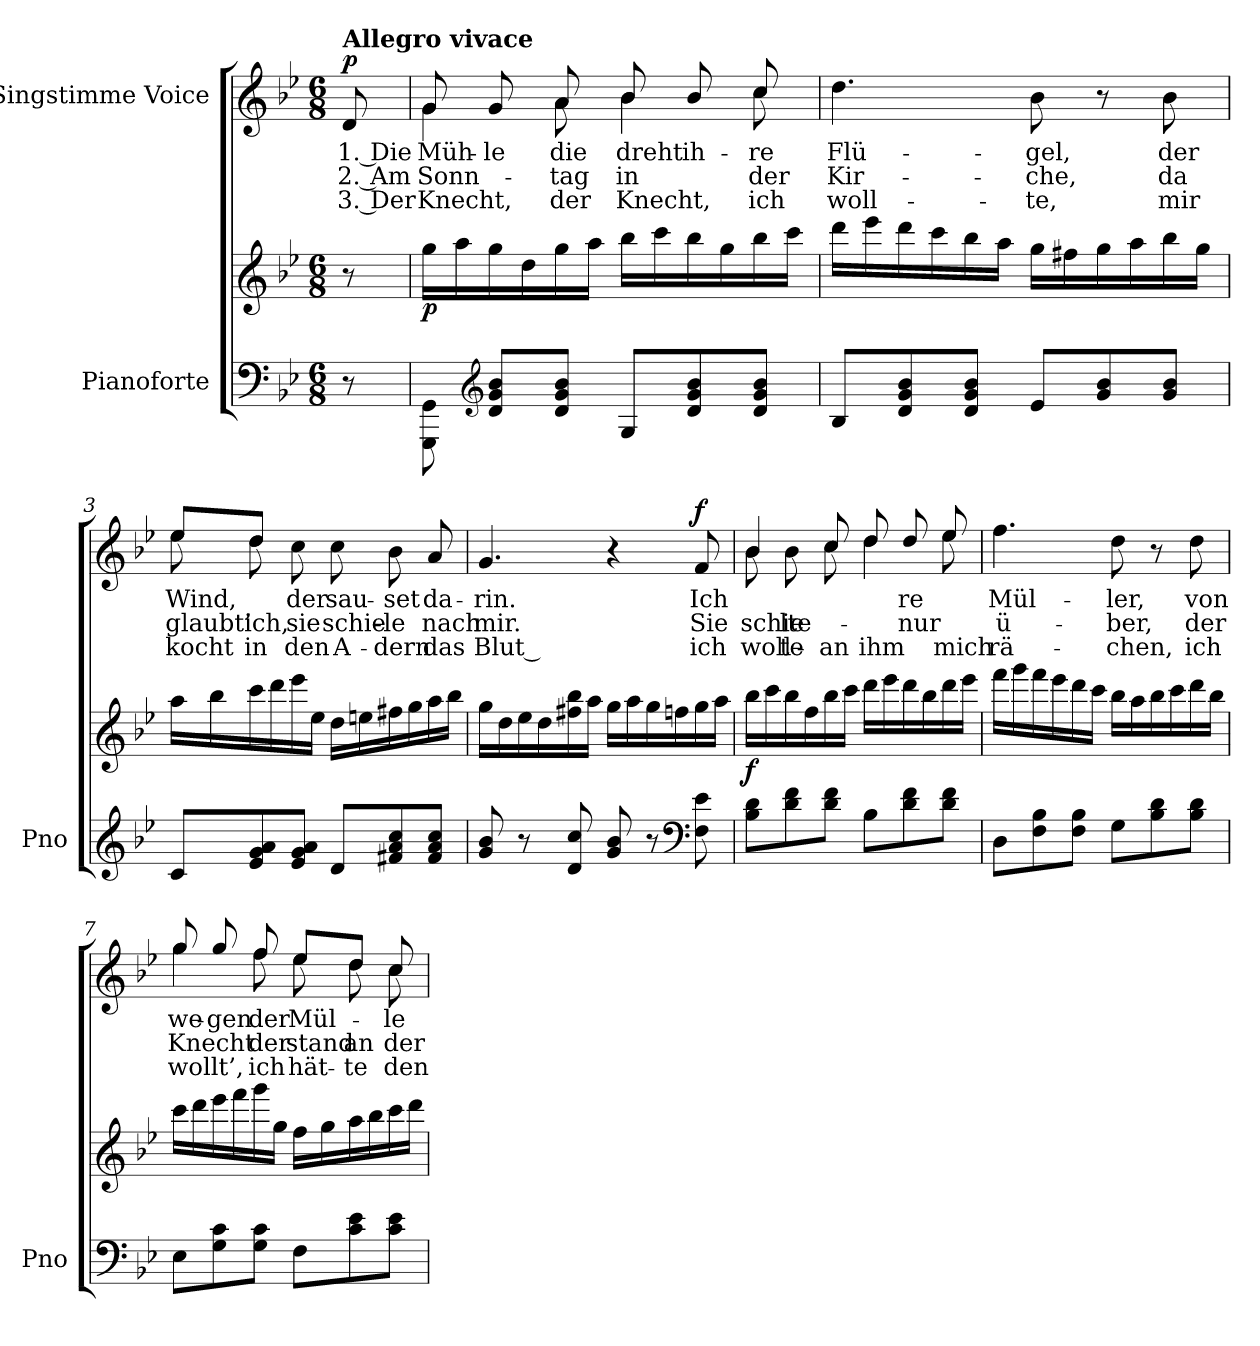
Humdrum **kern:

**kern	**kern	**dynam	**kern	**text	**text	**text	**dynam
*part2	*part2	*part2	*part1	*part1	*part1	*part1	*part1
*staff3	*staff2	*staff2/3	*staff1	*staff1	*staff1	*staff1	*staff1
*I"Pianoforte	*	*	*I"Singstimme Voice	*	*	*	*
*I'Pno	*	*	*	*	*	*	*
*clefF4	*clefG2	*	*clefG2	*	*	*	*
*k[b-e-]	*k[b-e-]	*	*k[b-e-]	*	*	*	*
*M6/8	*M6/8	*	*M6/8	*	*	*	*
=	=	=	=	=	=	=	=
!	!	!	!LO:TX:a:B:t=Allegro vivace	!	!	!	!
!	!	!	!	!LO:LY:b	!LO:LY:b	!LO:LY:b	!LO:DY:a
8r	8r	.	8d/	1. Die	2. Am	3. Der	p
=1	=1	=1	=1	=1	=1	=1	=1
!	!	!LO:DY:b	!	!LO:LY:b	!LO:LY:b	!LO:LY:b	!
*	*	*	*^	*	*	*	*
8GGG\ 8GG\	16gg\LL	p	8g/	4g\	Müh-	Sonn-	Knecht,	.
.	16aa\	.	.	.	.	.	.	.
*clefG2	*	*	*	*	*	*	*	*
!	!	!	!	!	!LO:LY:b	!	!	!
8d/ 8g/ 8b-/L	16gg\	.	8g/	.	-le	.	.	.
.	16dd\	.	.	.	.	.	.	.
!	!	!	!	!	!LO:LY:b	!LO:LY:b	!LO:LY:b	!
8d/ 8g/ 8b-/J	16gg\	.	8a/	8a\	die	-tag	der	.
.	16aa\JJ	.	.	.	.	.	.	.
!	!	!	!	!	!LO:LY:b	!LO:LY:b	!LO:LY:b	!
8G/L	16bb-\LL	.	8b-/	4b-\	dreht	in	Knecht,	.
.	16ccc\	.	.	.	.	.	.	.
!	!	!	!	!	!LO:LY:b	!	!	!
8d/ 8g/ 8b-/	16bb-\	.	8b-/	.	ih-	.	.	.
.	16gg\	.	.	.	.	.	.	.
!	!	!	!	!	!LO:LY:b	!LO:LY:b	!LO:LY:b	!
8d/ 8g/ 8b-/J	16bb-\	.	8cc/	8cc\	-re	der	ich	.
.	16ccc\JJ	.	.	.	.	.	.	.
*	*	*	*v	*v	*	*	*	*
=2	=2	=2	=2	=2	=2	=2	=2
!	!	!	!	!LO:LY:b	!LO:LY:b	!LO:LY:b	!
8B-/L	16ddd\LL	.	4.dd\	Flü-	Kir-	woll-	.
.	16eee-\	.	.	.	.	.	.
8d/ 8g/ 8b-/	16ddd\	.	.	.	.	.	.
.	16ccc\	.	.	.	.	.	.
8d/ 8g/ 8b-/J	16bb-\	.	.	.	.	.	.
.	16aa\JJ	.	.	.	.	.	.
!	!	!	!	!LO:LY:b	!LO:LY:b	!LO:LY:b	!
8e-/L	16gg\LL	.	8b-\	-gel,	-che,	-te,	.
.	16ff#X\	.	.	.	.	.	.
8g/ 8b-/	16gg\	.	8r	.	.	.	.
.	16aa\	.	.	.	.	.	.
!	!	!	!	!LO:LY:b	!LO:LY:b	!LO:LY:b	!
8g/ 8b-/J	16bb-\	.	8b-\	der	da	mir	.
.	16gg\JJ	.	.	.	.	.	.
!!LO:LB:g=z
=3	=3	=3	=3	=3	=3	=3	=3
!	!	!	!	!LO:LY:b	!LO:LY:b	!LO:LY:b	!
*	*	*	*^	*	*	*	*
8c/L	16aa\LL	.	8ee-/L	8ee-\	Wind,	glaubt’	kocht	.
.	16bb-\	.	.	.	.	.	.	.
!	!	!	!	!	!	!LO:LY:b	!LO:LY:b	!
8e-/ 8g/ 8a/	16ccc\	.	8dd/J	8dd\	.	ich,	in	.
.	16ddd\	.	.	.	.	.	.	.
!	!	!	!	!	!LO:LY:b	!LO:LY:b	!LO:LY:b	!
8e-/ 8g/ 8a/J	16eee-\	.	8cc\	2ryy	der	sie	den	.
.	16ee-\JJ	.	.	.	.	.	.	.
!	!	!	!	!	!LO:LY:b	!LO:LY:b	!LO:LY:b	!
8d/L	16dd\LL	.	8cc\	.	sau-	schie-	A-	.
.	16een\	.	.	.	.	.	.	.
!	!	!	!	!	!LO:LY:b	!LO:LY:b	!LO:LY:b	!
8f#X/ 8a/ 8cc/	16ff#X\	.	8b-\	.	-set	-le	-dern	.
.	16gg\	.	.	.	.	.	.	.
!	!	!	!	!	!LO:LY:b	!LO:LY:b	!LO:LY:b	!
8f#/ 8a/ 8cc/J	16aa\	.	8a/	.	da-	nach	das	.
.	16bb-\JJ	.	.	.	.	.	.	.
*	*	*	*v	*v	*	*	*	*
=4	=4	=4	=4	=4	=4	=4	=4
!	!	!	!	!LO:LY:b	!LO:LY:b	!LO:LY:b	!
8g/ 8b-/	16gg\LL	.	4.g/	-rin.	mir.	Blut _	.
.	16dd\	.	.	.	.	.	.
8r	16ee-\	.	.	.	.	.	.
.	16dd\	.	.	.	.	.	.
8d/ 8cc/	16ff#X\ 16bb-\	.	.	.	.	.	.
.	16aa\JJ	.	.	.	.	.	.
8g/ 8b-/	16gg\LL	.	4r	.	.	.	.
.	16aa\	.	.	.	.	.	.
8r	16gg\	.	.	.	.	.	.
.	16ffn\	.	.	.	.	.	.
*clefF4	*	*	*	*	*	*	*
!	!	!	!	!LO:LY:b	!LO:LY:b	!LO:LY:b	!LO:DY:a
8F\ 8e-\	16gg\	.	8f/	Ich	Sie	ich	f
.	16aa\JJ	.	.	.	.	.	.
=5	=5	=5	=5	=5	=5	=5	=5
!	!	!	!	!LO:LY:b	!	!	!
*	*	*	*^	*	*	*	*
!	!	!LO:DY:b	!	!	!	!LO:LY:b	!LO:LY:b	!
8B-\ 8d\L	16bb-\LL	f	4b-/	8b-\	.	schie-	woll-	.
.	16ccc\	.	.	.	.	.	.	.
!	!	!	!	!	!	!LO:LY:b	!LO:LY:b	!
8d\ 8f\	16bb-\	.	.	8b-\	.	-lte	-te	.
.	16ff\	.	.	.	.	.	.	.
!	!	!	!	!	!LO:LY:b	!LO:LY:b	!	!
!	!	!	!	!	!	!	!LO:LY:b	!
8d\ 8f\J	16bb-\	.	8cc/	8cc\	.	.	an	.
.	16ccc\JJ	.	.	.	.	.	.	.
!	!	!	!	!	!LO:LY:b	!LO:LY:b	!	!
!	!	!	!	!	!	!	!LO:LY:b	!
8B-\L	16ddd\LL	.	8dd/	4dd\	.	.	ihm	.
.	16eee-\	.	.	.	.	.	.	.
!	!	!	!	!	!LO:LY:b	!LO:LY:b	!	!
8d\ 8f\	16ddd\	.	8dd/	.	-re	nur	.	.
.	16bb-\	.	.	.	.	.	.	.
!	!	!	!	!	!LO:LY:b	!LO:LY:b	!	!
!	!	!	!	!	!	!	!LO:LY:b	!
8d\ 8f\J	16ddd\	.	8ee-/	8ee-\	.	.	mich	.
.	16eee-\JJ	.	.	.	.	.	.	.
*	*	*	*v	*v	*	*	*	*
!!LO:LB:g=z
=6	=6	=6	=6	=6	=6	=6	=6
!	!	!	!	!LO:LY:b	!LO:LY:b	!LO:LY:b	!
8D\L	16fff\LL	.	4.ff\	Mül-	-ü-	rä-	.
.	16ggg\	.	.	.	.	.	.
8F\ 8B-\	16fff\	.	.	.	.	.	.
.	16eee-\	.	.	.	.	.	.
8F\ 8B-\J	16ddd\	.	.	.	.	.	.
.	16ccc\JJ	.	.	.	.	.	.
!	!	!	!	!LO:LY:b	!LO:LY:b	!LO:LY:b	!
8G\L	16bb-\LL	.	8dd\	-ler,	-ber,	-chen,	.
.	16aa\	.	.	.	.	.	.
8B-\ 8d\	16bb-\	.	8r	.	.	.	.
.	16ccc\	.	.	.	.	.	.
!	!	!	!	!LO:LY:b	!LO:LY:b	!LO:LY:b	!
8B-\ 8d\J	16ddd\	.	8dd\	von	der	ich	.
.	16bb-\JJ	.	.	.	.	.	.
=7	=7	=7	=7	=7	=7	=7	=7
!	!	!	!	!LO:LY:b	!LO:LY:b	!LO:LY:b	!
*	*	*	*^	*	*	*	*
8E-\L	16ccc\LL	.	8gg/	4gg\	we-	Knecht	wollt’,	.
.	16ddd\	.	.	.	.	.	.	.
!	!	!	!	!	!LO:LY:b	!	!	!
8G\ 8c\	16eee-\	.	8gg/	.	-gen	.	.	.
.	16fff\	.	.	.	.	.	.	.
!	!	!	!	!	!LO:LY:b	!LO:LY:b	!LO:LY:b	!
8G\ 8c\J	16ggg\	.	8ff/	8ff\	der	der	ich	.
.	16gg\JJ	.	.	.	.	.	.	.
!	!	!	!	!	!LO:LY:b	!LO:LY:b	!LO:LY:b	!
8F\L	16ff\LL	.	8ee-/L	8ee-\	Mül-	stand	hät-	.
.	16gg\	.	.	.	.	.	.	.
!	!	!	!	!	!	!LO:LY:b	!LO:LY:b	!
8c\ 8e-\	16aa\	.	8dd/J	8dd\	.	an	-te	.
.	16bb-\	.	.	.	.	.	.	.
!	!	!	!	!	!LO:LY:b	!LO:LY:b	!LO:LY:b	!
8c\ 8e-\J	16ccc\	.	8cc/	8cc\	-le-	der	den	.
.	16ddd\JJ	.	.	.	.	.	.	.
*	*	*	*v	*v	*	*	*	*
=	=	=	=	=	=	=	=
*-	*-	*-	*-	*-	*-	*-	*-
